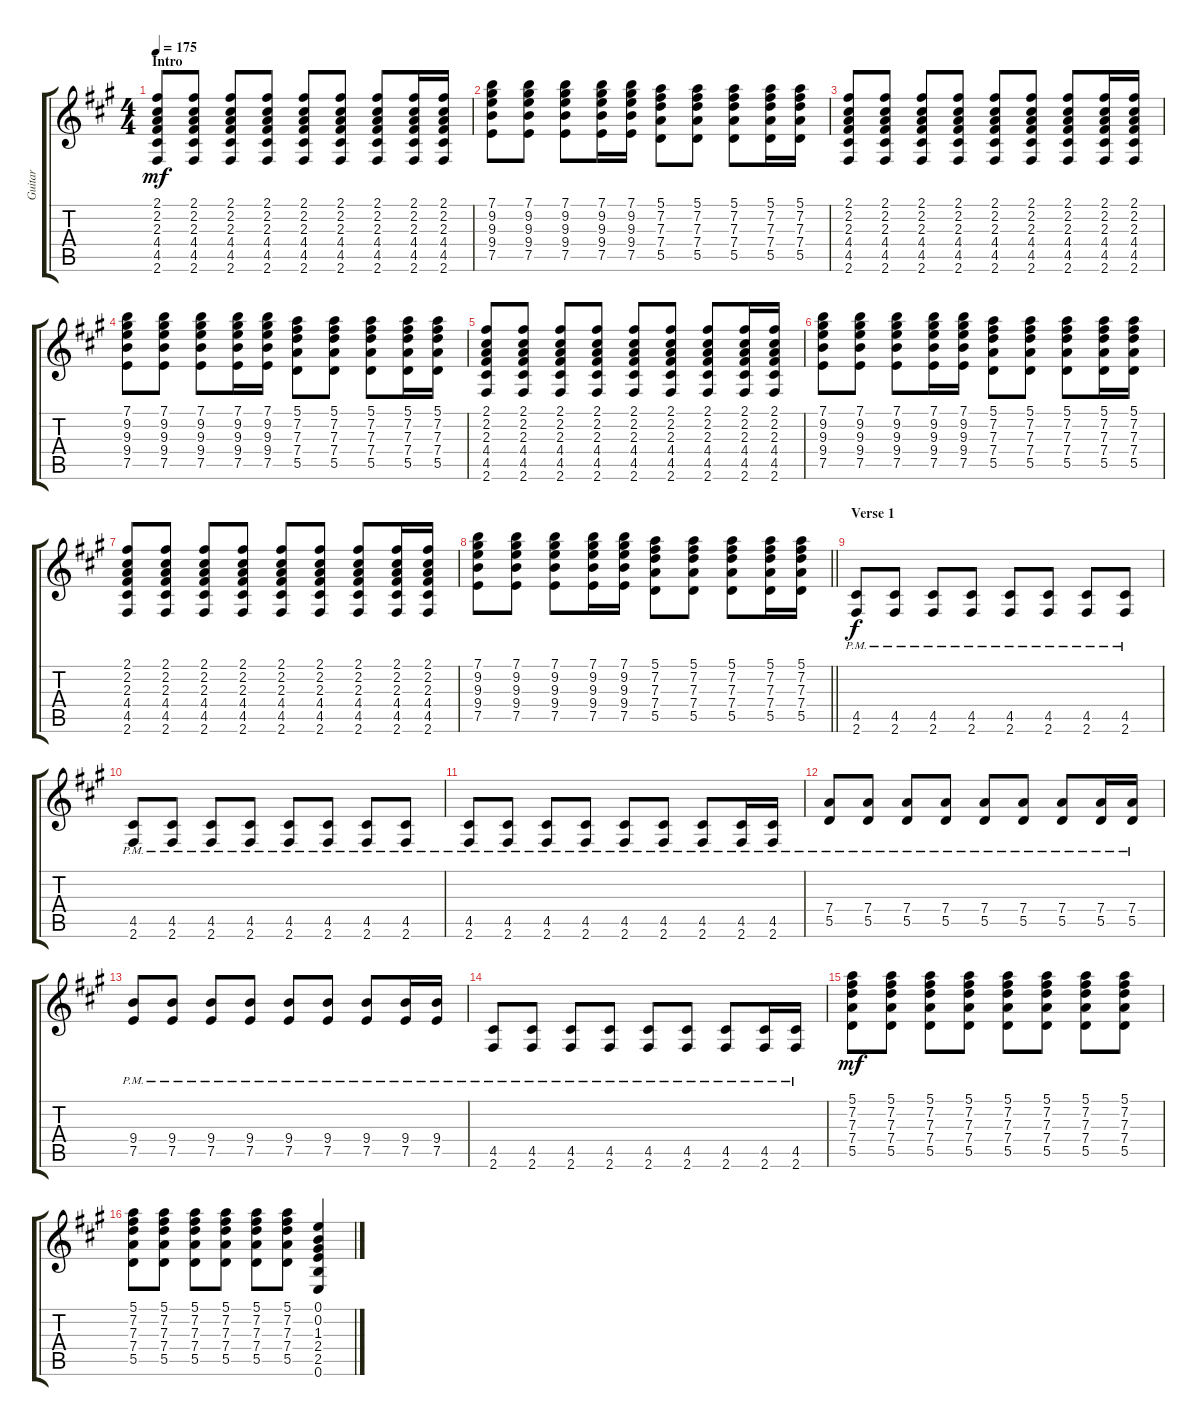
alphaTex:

\track ("Guitar" "Guitar") {instrument distortionguitar}
\staff {score tabs}
\tuning (E4 B3 G3 D3 A2 E2) {hide}
\ts (4 4)
\section ("" "Intro")
\tempo 175
\clef g2
\ks f#minor
(2.1 2.2 2.3 4.4 4.5 2.6).8{dy mf instrument distortionguitar} (2.1 2.2 2.3 4.4 4.5 2.6).8 (2.1 2.2 2.3 4.4 4.5 2.6).8 (2.1 2.2 2.3 4.4 4.5 2.6).8 (2.1 2.2 2.3 4.4 4.5 2.6).8 (2.1 2.2 2.3 4.4 4.5 2.6).8 (2.1 2.2 2.3 4.4 4.5 2.6).8 (2.1 2.2 2.3 4.4 4.5 2.6).16 (2.1 2.2 2.3 4.4 4.5 2.6).16 |
(7.1 9.2 9.3 9.4 7.5).8 (7.1 9.2 9.3 9.4 7.5).8 (7.1 9.2 9.3 9.4 7.5).8 (7.1 9.2 9.3 9.4 7.5).16 (7.1 9.2 9.3 9.4 7.5).16 (5.1 7.2 7.3 7.4 5.5).8 (5.1 7.2 7.3 7.4 5.5).8 (5.1 7.2 7.3 7.4 5.5).8 (5.1 7.2 7.3 7.4 5.5).16 (5.1 7.2 7.3 7.4 5.5).16 |
(2.1 2.2 2.3 4.4 4.5 2.6).8 (2.1 2.2 2.3 4.4 4.5 2.6).8 (2.1 2.2 2.3 4.4 4.5 2.6).8 (2.1 2.2 2.3 4.4 4.5 2.6).8 (2.1 2.2 2.3 4.4 4.5 2.6).8 (2.1 2.2 2.3 4.4 4.5 2.6).8 (2.1 2.2 2.3 4.4 4.5 2.6).8 (2.1 2.2 2.3 4.4 4.5 2.6).16 (2.1 2.2 2.3 4.4 4.5 2.6).16 |
(7.1 9.2 9.3 9.4 7.5).8 (7.1 9.2 9.3 9.4 7.5).8 (7.1 9.2 9.3 9.4 7.5).8 (7.1 9.2 9.3 9.4 7.5).16 (7.1 9.2 9.3 9.4 7.5).16 (5.1 7.2 7.3 7.4 5.5).8 (5.1 7.2 7.3 7.4 5.5).8 (5.1 7.2 7.3 7.4 5.5).8 (5.1 7.2 7.3 7.4 5.5).16 (5.1 7.2 7.3 7.4 5.5).16 |
(2.1 2.2 2.3 4.4 4.5 2.6).8 (2.1 2.2 2.3 4.4 4.5 2.6).8 (2.1 2.2 2.3 4.4 4.5 2.6).8 (2.1 2.2 2.3 4.4 4.5 2.6).8 (2.1 2.2 2.3 4.4 4.5 2.6).8 (2.1 2.2 2.3 4.4 4.5 2.6).8 (2.1 2.2 2.3 4.4 4.5 2.6).8 (2.1 2.2 2.3 4.4 4.5 2.6).16 (2.1 2.2 2.3 4.4 4.5 2.6).16 |
(7.1 9.2 9.3 9.4 7.5).8 (7.1 9.2 9.3 9.4 7.5).8 (7.1 9.2 9.3 9.4 7.5).8 (7.1 9.2 9.3 9.4 7.5).16 (7.1 9.2 9.3 9.4 7.5).16 (5.1 7.2 7.3 7.4 5.5).8 (5.1 7.2 7.3 7.4 5.5).8 (5.1 7.2 7.3 7.4 5.5).8 (5.1 7.2 7.3 7.4 5.5).16 (5.1 7.2 7.3 7.4 5.5).16 |
(2.1 2.2 2.3 4.4 4.5 2.6).8 (2.1 2.2 2.3 4.4 4.5 2.6).8 (2.1 2.2 2.3 4.4 4.5 2.6).8 (2.1 2.2 2.3 4.4 4.5 2.6).8 (2.1 2.2 2.3 4.4 4.5 2.6).8 (2.1 2.2 2.3 4.4 4.5 2.6).8 (2.1 2.2 2.3 4.4 4.5 2.6).8 (2.1 2.2 2.3 4.4 4.5 2.6).16 (2.1 2.2 2.3 4.4 4.5 2.6).16 |
\barLineRight lightlight
(7.1 9.2 9.3 9.4 7.5).8 (7.1 9.2 9.3 9.4 7.5).8 (7.1 9.2 9.3 9.4 7.5).8 (7.1 9.2 9.3 9.4 7.5).16 (7.1 9.2 9.3 9.4 7.5).16 (5.1 7.2 7.3 7.4 5.5).8 (5.1 7.2 7.3 7.4 5.5).8 (5.1 7.2 7.3 7.4 5.5).8 (5.1 7.2 7.3 7.4 5.5).16 (5.1 7.2 7.3 7.4 5.5).16 |
\section ("" "Verse 1")
(4.5{pm} 2.6{pm}).8{dy f} (4.5{pm} 2.6{pm}).8 (4.5{pm} 2.6{pm}).8 (4.5{pm} 2.6{pm}).8 (4.5{pm} 2.6{pm}).8 (4.5{pm} 2.6{pm}).8 (4.5{pm} 2.6{pm}).8 (4.5{pm} 2.6{pm}).8 |
(4.5{pm} 2.6{pm}).8 (4.5{pm} 2.6{pm}).8 (4.5{pm} 2.6{pm}).8 (4.5{pm} 2.6{pm}).8 (4.5{pm} 2.6{pm}).8 (4.5{pm} 2.6{pm}).8 (4.5{pm} 2.6{pm}).8 (4.5{pm} 2.6{pm}).8 |
(4.5{pm} 2.6{pm}).8 (4.5{pm} 2.6{pm}).8 (4.5{pm} 2.6{pm}).8 (4.5{pm} 2.6{pm}).8 (4.5{pm} 2.6{pm}).8 (4.5{pm} 2.6{pm}).8 (4.5{pm} 2.6{pm}).8 (4.5{pm} 2.6{pm}).16 (4.5{pm} 2.6{pm}).16 |
(7.4{pm} 5.5{pm}).8 (7.4{pm} 5.5{pm}).8 (7.4{pm} 5.5{pm}).8 (7.4{pm} 5.5{pm}).8 (7.4{pm} 5.5{pm}).8 (7.4{pm} 5.5{pm}).8 (7.4{pm} 5.5{pm}).8 (7.4{pm} 5.5{pm}).16 (7.4{pm} 5.5{pm}).16 |
(9.4{pm} 7.5{pm}).8 (9.4{pm} 7.5{pm}).8 (9.4{pm} 7.5{pm}).8 (9.4{pm} 7.5{pm}).8 (9.4{pm} 7.5{pm}).8 (9.4{pm} 7.5{pm}).8 (9.4{pm} 7.5{pm}).8 (9.4{pm} 7.5{pm}).16 (9.4{pm} 7.5{pm}).16 |
(4.5{pm} 2.6{pm}).8 (4.5{pm} 2.6{pm}).8 (4.5{pm} 2.6{pm}).8 (4.5{pm} 2.6{pm}).8 (4.5{pm} 2.6{pm}).8 (4.5{pm} 2.6{pm}).8 (4.5{pm} 2.6{pm}).8 (4.5{pm} 2.6{pm}).16 (4.5{pm} 2.6{pm}).16 |
(5.1 7.2 7.3 7.4 5.5).8{dy mf} (5.1 7.2 7.3 7.4 5.5).8 (5.1 7.2 7.3 7.4 5.5).8 (5.1 7.2 7.3 7.4 5.5).8 (5.1 7.2 7.3 7.4 5.5).8 (5.1 7.2 7.3 7.4 5.5).8 (5.1 7.2 7.3 7.4 5.5).8 (5.1 7.2 7.3 7.4 5.5).8 |
(5.1 7.2 7.3 7.4 5.5).8 (5.1 7.2 7.3 7.4 5.5).8 (5.1 7.2 7.3 7.4 5.5).8 (5.1 7.2 7.3 7.4 5.5).8 (5.1 7.2 7.3 7.4 5.5).8 (5.1 7.2 7.3 7.4 5.5).8 (0.1 0.2 1.3 2.4 2.5 0.6).4
